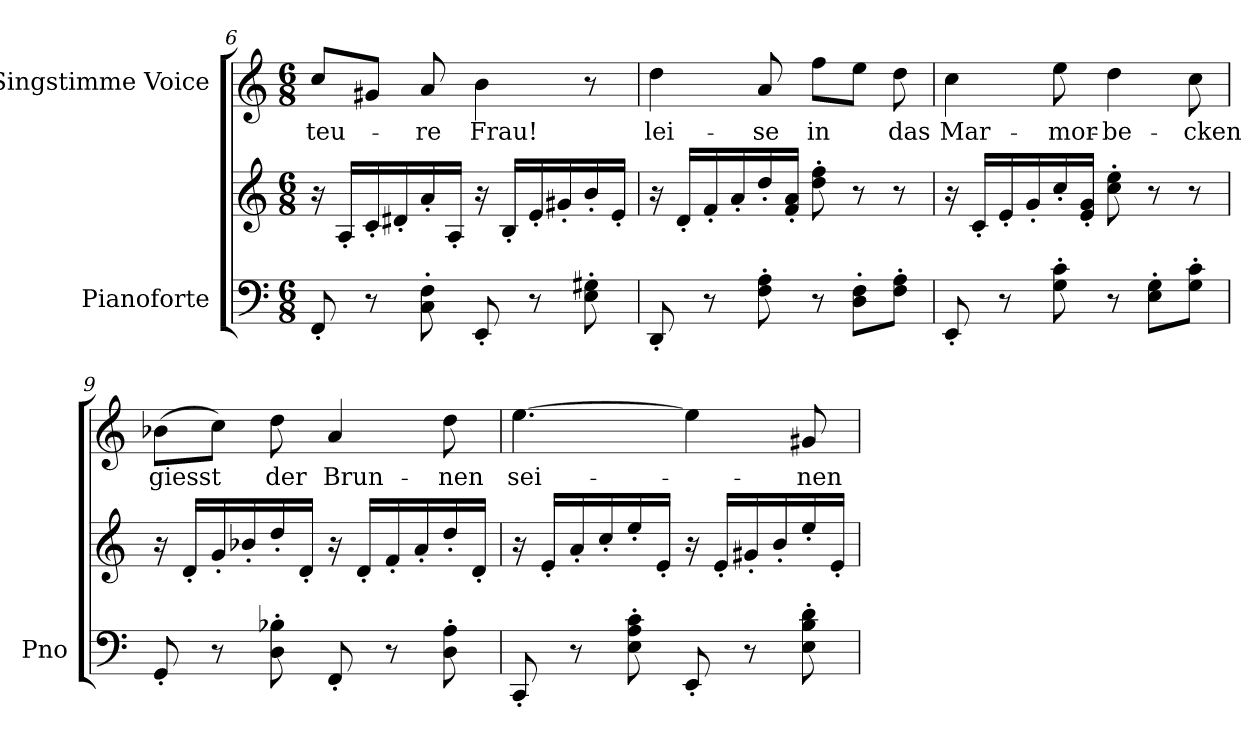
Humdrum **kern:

**kern	**kern	**kern	**text
*part2	*part2	*part1	*part1
*staff3	*staff2	*staff1	*staff1
*I"Pianoforte	*	*I"Singstimme Voice	*
*I'Pno	*	*	*
*clefF4	*clefG2	*clefG2	*
*k[]	*k[]	*k[]	*
*M6/8	*M6/8	*M6/8	*
=6	=6	=6	=6
!	!	!	!LO:LY:b
8FF'/	16r	8cc/L	teu-
.	16A'/LL	.	.
8r	16c'/	8g#X/J	.
.	16d#X'/	.	.
!	!	!	!LO:LY:b
8C\' 8F\'	16a'/	8a/	-re
.	16A'/JJ	.	.
!	!	!	!LO:LY:b
8EE'/	16r	4b\	Frau!
.	16B'/LL	.	.
8r	16e'/	.	.
.	16g#X'/	.	.
8E\' 8G#X\'	16b'/	8r	.
.	16e'/JJ	.	.
=7	=7	=7	=7
!	!	!	!LO:LY:b
8DD'/	16r	4dd\	lei-
.	16d'/LL	.	.
8r	16f'/	.	.
.	16a'/	.	.
!	!	!	!LO:LY:b
8F\' 8A\'	16dd'/	8a/	-se
.	16f/' 16a/'JJ	.	.
!	!	!	!LO:LY:b
8r	8dd\' 8ff\'	8ff\L	in
8D\' 8F\'L	8r	8ee\J	.
!	!	!	!LO:LY:b
8F\' 8A\'J	8r	8dd\	das
!!LO:LB:g=z
=8	=8	=8	=8
!	!	!	!LO:LY:b
8EE'/	16r	4cc\	Mar-
.	16c'/LL	.	.
8r	16e'/	.	.
.	16g'/	.	.
!	!	!	!LO:LY:b
8G\' 8c\'	16cc'/	8ee\	-mor-
.	16e/' 16g/'JJ	.	.
!	!	!	!LO:LY:b
8r	8cc\' 8ee\'	4dd\	-be-
8E\' 8G\'L	8r	.	.
!	!	!	!LO:LY:b
8G\' 8c\'J	8r	8cc\	-cken
=9	=9	=9	=9
!	!	!	!LO:LY:b
8GG'/	16r	(>8b-X\L	giesst
.	16d'/LL	.	.
8r	16g'/	8cc\J)	.
.	16b-X'/	.	.
!	!	!	!LO:LY:b
8D\' 8B-X\'	16dd'/	8dd\	der
.	16d'/JJ	.	.
!	!	!	!LO:LY:b
8FF'/	16r	4a/	Brun-
.	16d'/LL	.	.
8r	16f'/	.	.
.	16a'/	.	.
!	!	!	!LO:LY:b
8D\' 8A\'	16dd'/	8dd\	-nen
.	16d'/JJ	.	.
=10	=10	=10	=10
!	!	!	!LO:LY:b
8CC'/	16r	[4.ee\	sei-
.	16e'/LL	.	.
8r	16a'/	.	.
.	16cc'/	.	.
8E\' 8A\' 8c\'	16ee'/	.	.
.	16e'/JJ	.	.
8EE'/	16r	4ee\]	.
.	16e'/LL	.	.
8r	16g#X'/	.	.
.	16b'/	.	.
!	!	!	!LO:LY:b
8E\' 8B\' 8d\'	16ee'/	8g#X/	-nen
.	16e'/JJ	.	.
=	=	=	=
*-	*-	*-	*-
